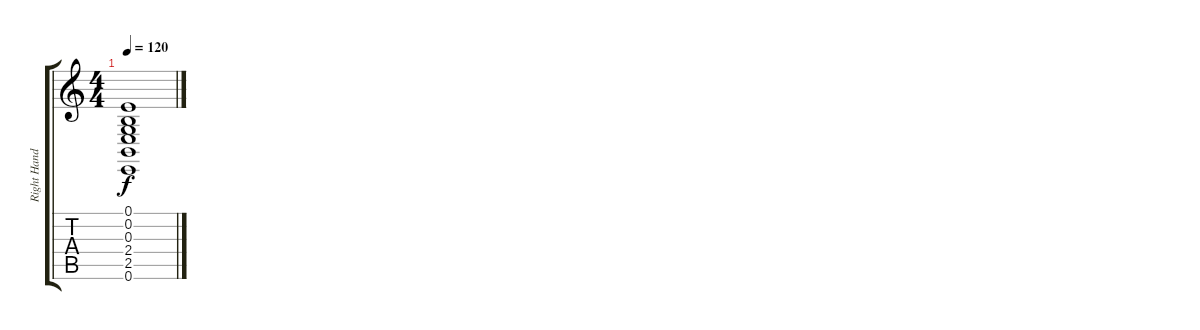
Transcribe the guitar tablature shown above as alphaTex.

\track ("Right Hand Piano" "Right Hand") {instrument orchestralharp}
\staff {score tabs}
\tuning (E4 B3 G3 D3 A2 E2) {hide}
\ts (4 4)
\tempo 120
\clef g2
\ks c
(0.1 0.2 0.3 2.4 2.5 0.6).1{dy f}
